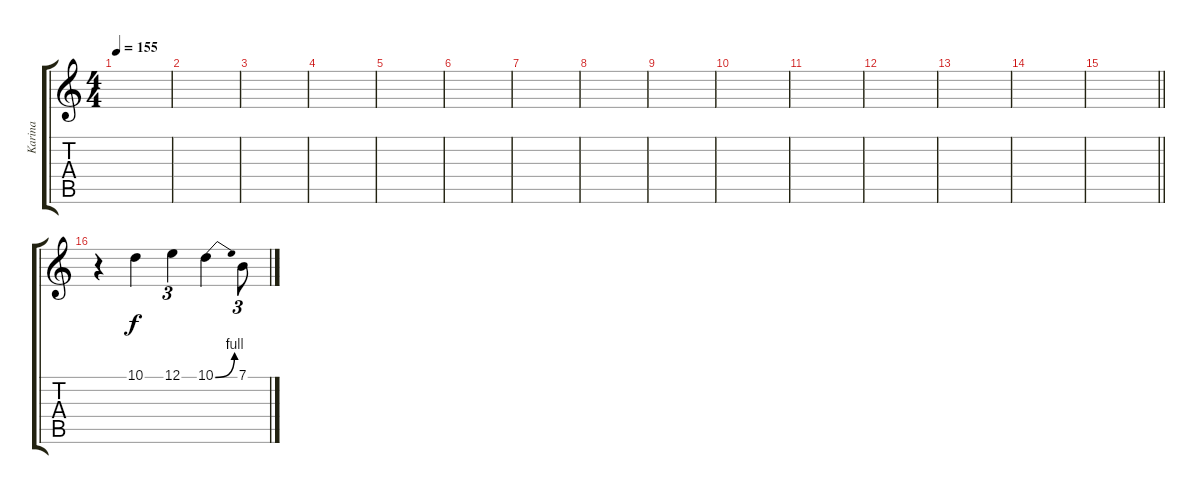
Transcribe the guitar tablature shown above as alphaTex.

\track ("Karina" "Karina") {instrument clarinet}
\staff {score tabs}
\tuning (E4 B3 G3 D3 A2 E2) {hide}
\ts (4 4)
\tempo 155
\clef g2
\ks c
|
|
|
|
|
|
|
|
|
|
|
|
|
|
\barLineRight lightlight
|
\section ("" "")
r.4 10.1.4 12.1.4{tu (3 2)} 10.1{be (bend 0 0 60 4)}.4 7.1.8{tu (3 2)}
